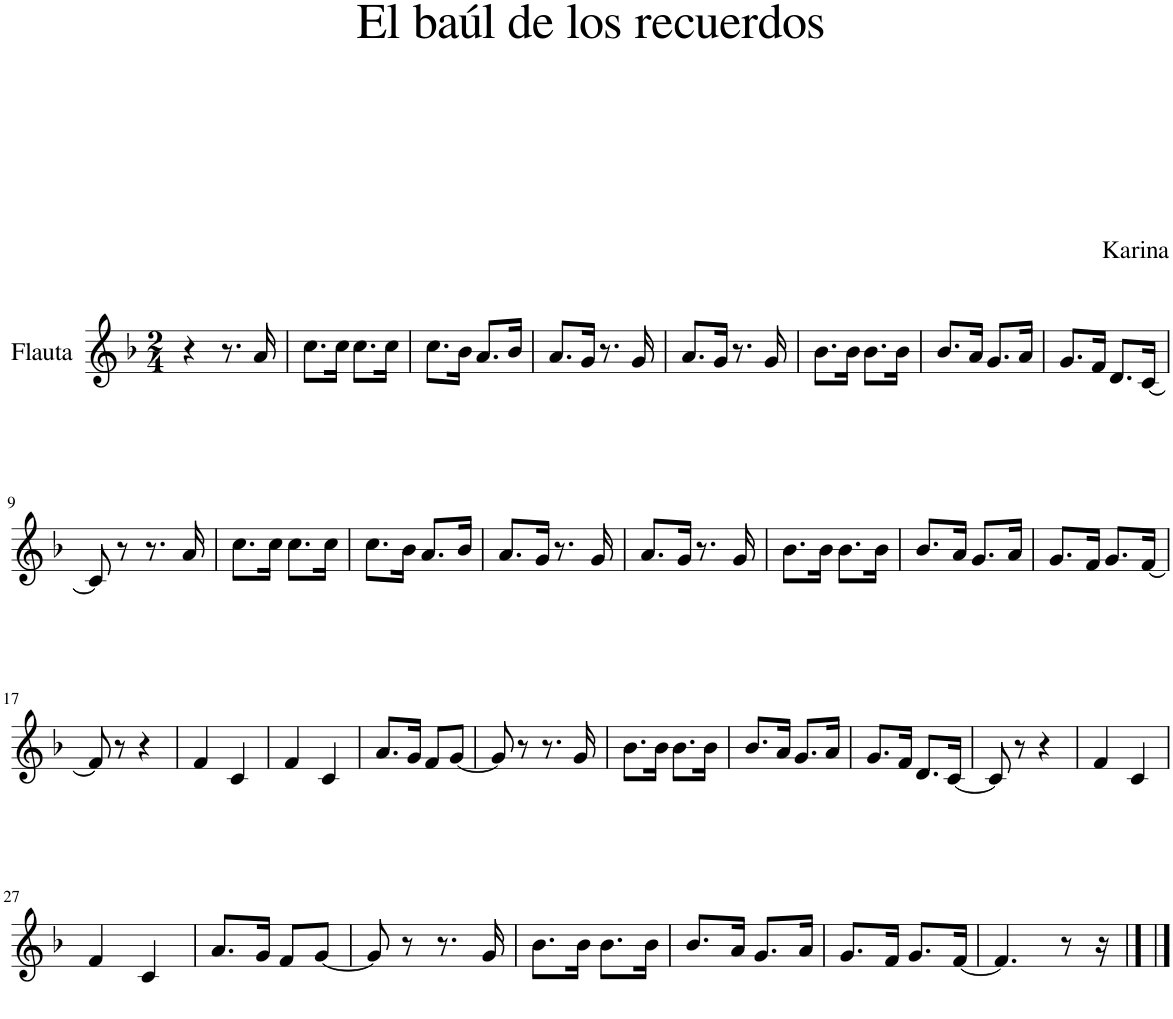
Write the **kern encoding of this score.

**kern
*part1
*staff1
*I"Flauta
*I'Fl
*clefG2
*k[b-]
*M2/4
=1
4r
8.r
16a/
=2
8.cc\L
16cc\Jk
8.cc\L
16cc\Jk
=3
8.cc\L
16b-\Jk
8.a/L
16b-/Jk
=4
8.a/L
16g/Jk
8.r
16g/
=5
8.a/L
16g/Jk
8.r
16g/
=6
8.b-\L
16b-\Jk
8.b-\L
16b-\Jk
=7
8.b-/L
16a/Jk
8.g/L
16a/Jk
=8
8.g/L
16f/Jk
8.d/L
[16c/Jk
!!LO:LB:g=z
=9
8c/]
8r
8.r
16a/
=10
8.cc\L
16cc\Jk
8.cc\L
16cc\Jk
=11
8.cc\L
16b-\Jk
8.a/L
16b-/Jk
=12
8.a/L
16g/Jk
8.r
16g/
=13
8.a/L
16g/Jk
8.r
16g/
=14
8.b-\L
16b-\Jk
8.b-\L
16b-\Jk
=15
8.b-/L
16a/Jk
8.g/L
16a/Jk
=16
8.g/L
16f/Jk
8.g/L
[16f/Jk
!!LO:LB:g=z
=17
8f/]
8r
4r
=18
4f/
4c/
=19
4f/
4c/
=20
8.a/L
16g/Jk
8f/L
[8g/J
=21
8g/]
8r
8.r
16g/
=22
8.b-\L
16b-\Jk
8.b-\L
16b-\Jk
=23
8.b-/L
16a/Jk
8.g/L
16a/Jk
=24
8.g/L
16f/Jk
8.d/L
[16c/Jk
=25
8c/]
8r
4r
=26
4f/
4c/
!!LO:LB:g=z
=27
4f/
4c/
=28
8.a/L
16g/Jk
8f/L
[8g/J
=29
8g/]
8r
8.r
16g/
=30
8.b-\L
16b-\Jk
8.b-\L
16b-\Jk
=31
8.b-/L
16a/Jk
8.g/L
16a/Jk
=32
8.g/L
16f/Jk
8.g/L
[16f/Jk
=33
4.f/]
8r
16r
==
*-
